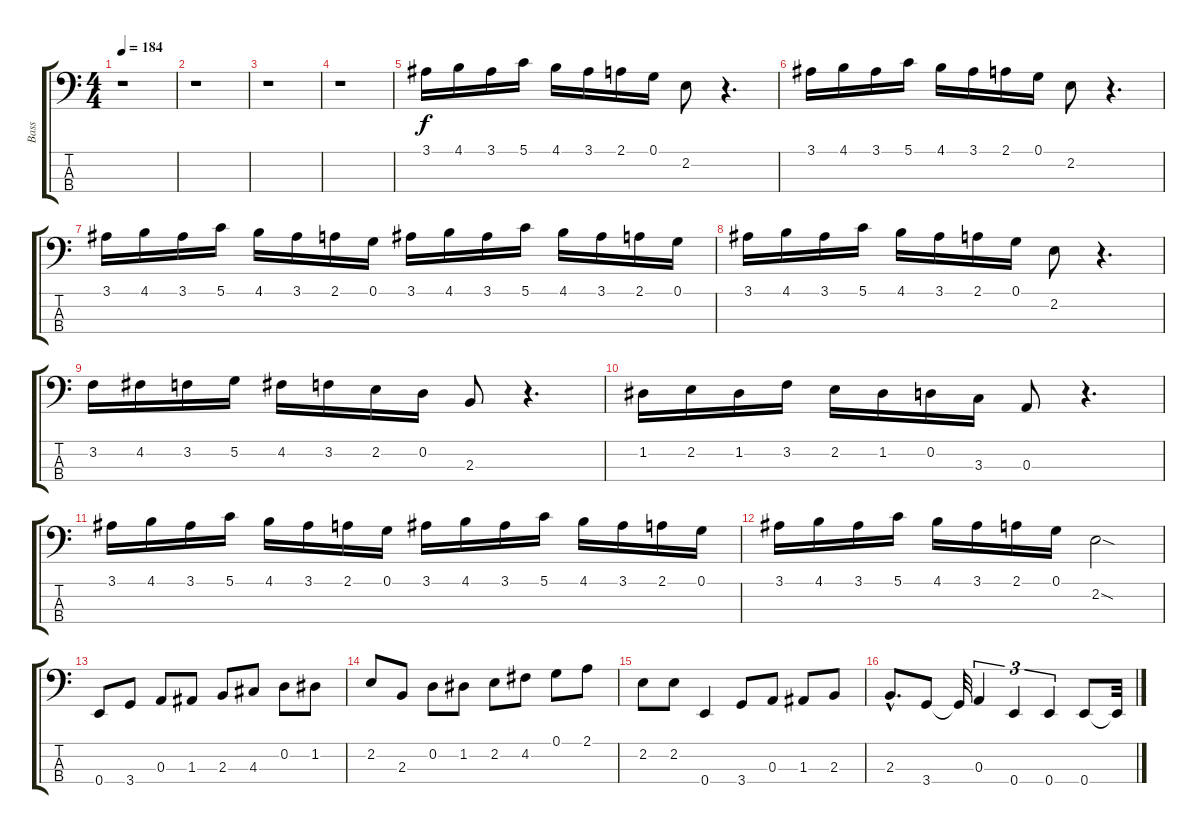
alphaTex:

\track ("Bass" "Bass") {instrument electricbassfinger}
\staff {score tabs}
\tuning (G2 D2 A1 E1) {hide}
\ts (4 4)
\tempo 184
\clef f4
\ks c
r.1{dy f} |
r.1 |
r.1 |
r.1 |
3.1.16 4.1.16 3.1.16 5.1.16 4.1.16 3.1.16 2.1.16 0.1.16 2.2.8 r.4{d} |
3.1.16 4.1.16 3.1.16 5.1.16 4.1.16 3.1.16 2.1.16 0.1.16 2.2.8 r.4{d} |
3.1.16 4.1.16 3.1.16 5.1.16 4.1.16 3.1.16 2.1.16 0.1.16 3.1.16 4.1.16 3.1.16 5.1.16 4.1.16 3.1.16 2.1.16 0.1.16 |
3.1.16 4.1.16 3.1.16 5.1.16 4.1.16 3.1.16 2.1.16 0.1.16 2.2.8 r.4{d} |
3.2.16 4.2.16 3.2.16 5.2.16 4.2.16 3.2.16 2.2.16 0.2.16 2.3.8 r.4{d} |
1.2.16 2.2.16 1.2.16 3.2.16 2.2.16 1.2.16 0.2.16 3.3.16 0.3.8 r.4{d} |
3.1.16 4.1.16 3.1.16 5.1.16 4.1.16 3.1.16 2.1.16 0.1.16 3.1.16 4.1.16 3.1.16 5.1.16 4.1.16 3.1.16 2.1.16 0.1.16 |
3.1.16 4.1.16 3.1.16 5.1.16 4.1.16 3.1.16 2.1.16 0.1.16 2.2{sod}.2 |
0.4.8 3.4.8 0.3.8 1.3.8 2.3.8 4.3.8 0.2.8 1.2.8 |
2.2.8 2.3.8 0.2.8 1.2.8 2.2.8 4.2.8 0.1.8 2.1.8 |
2.2.8 2.2.8 0.4.4 3.4.8 0.3.8 1.3.8 2.3.8 |
2.3{hac}.8{d} 3.4.8 3.4{t}.32 0.3.4{tu (3 2)} 0.4.4{tu (3 2)} 0.4.4{tu (3 2)} 0.4.8 0.4{t}.32
